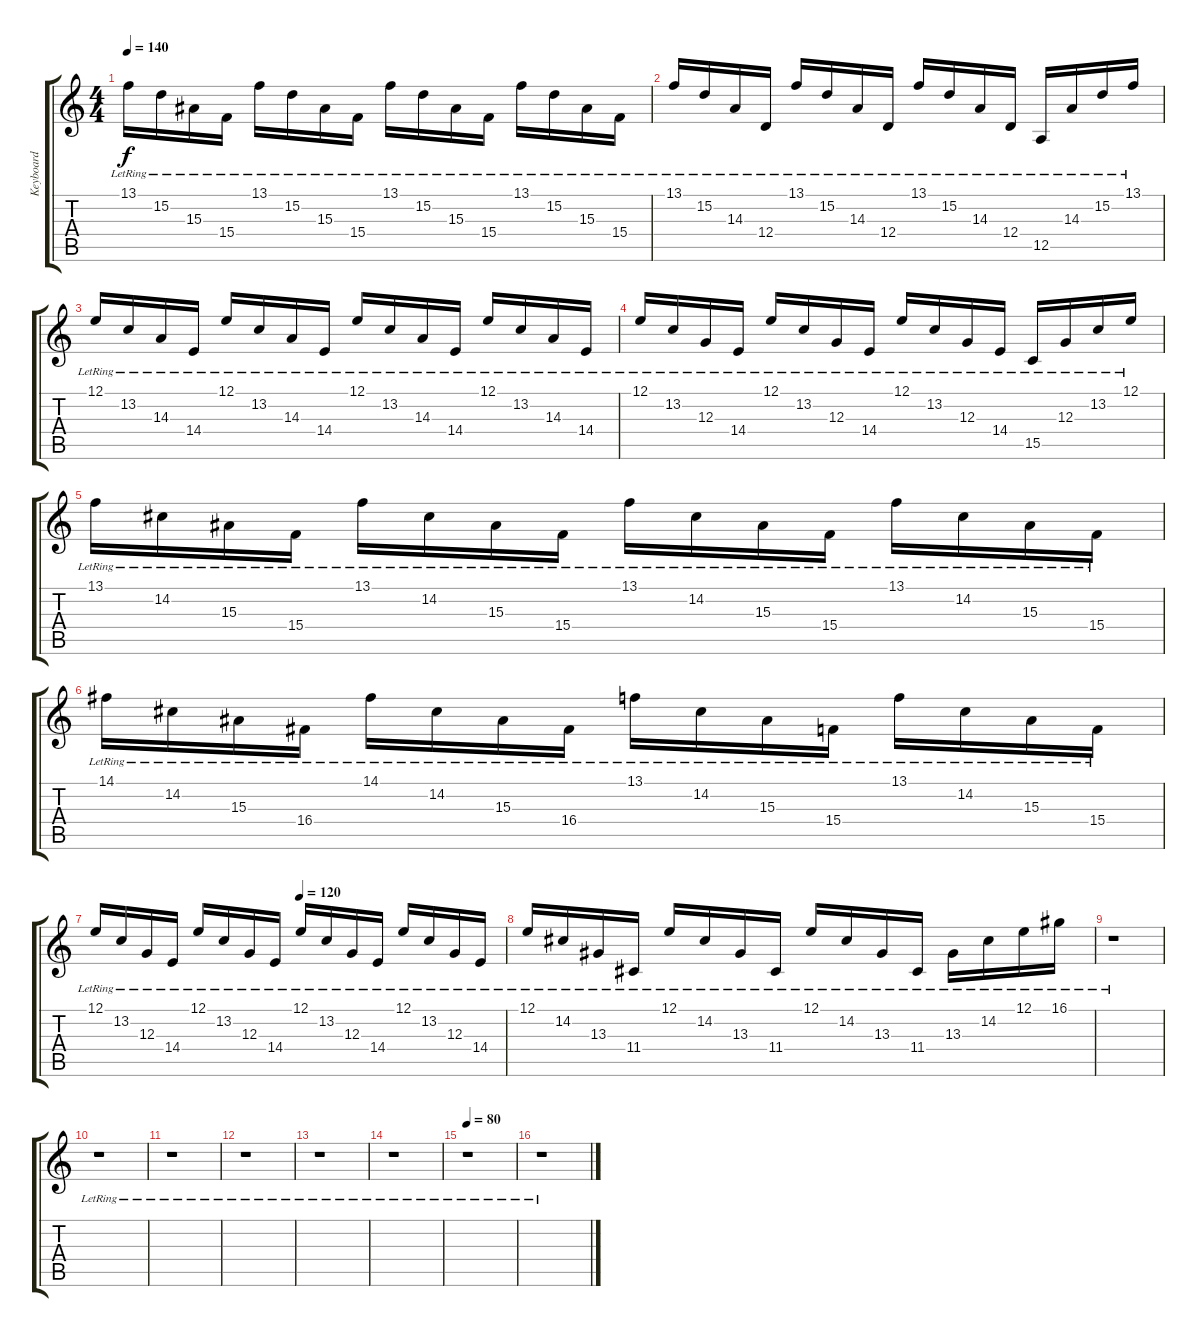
\track ("Keyboard" "Keyboard") {instrument musicbox}
\staff {score tabs}
\tuning (E4 B3 G3 D3 A2 E2) {hide}
\ts (4 4)
\tempo 140
\clef g2
\ks c
13.1{lr}.16{dy f volume 6} 15.2{lr}.16 15.3{lr}.16 15.4{lr}.16 13.1{lr}.16 15.2{lr}.16 15.3{lr}.16 15.4{lr}.16 13.1{lr}.16 15.2{lr}.16 15.3{lr}.16 15.4{lr}.16 13.1{lr}.16 15.2{lr}.16 15.3{lr}.16 15.4{lr}.16 |
13.1{lr}.16 15.2{lr}.16 14.3{lr}.16 12.4{lr}.16 13.1{lr}.16 15.2{lr}.16 14.3{lr}.16 12.4{lr}.16 13.1{lr}.16 15.2{lr}.16 14.3{lr}.16 12.4{lr}.16 12.5{lr}.16 14.3{lr}.16 15.2{lr}.16 13.1{lr}.16 |
12.1{lr}.16{volume 4} 13.2{lr}.16 14.3{lr}.16 14.4{lr}.16 12.1{lr}.16 13.2{lr}.16 14.3{lr}.16 14.4{lr}.16 12.1{lr}.16 13.2{lr}.16 14.3{lr}.16 14.4{lr}.16 12.1{lr}.16 13.2{lr}.16 14.3{lr}.16 14.4{lr}.16 |
12.1{lr}.16 13.2{lr}.16 12.3{lr}.16 14.4{lr}.16 12.1{lr}.16 13.2{lr}.16 12.3{lr}.16 14.4{lr}.16 12.1{lr}.16 13.2{lr}.16 12.3{lr}.16 14.4{lr}.16 15.5{lr}.16 12.3{lr}.16 13.2{lr}.16 12.1{lr}.16 |
13.1{lr}.16{volume 2} 14.2{lr}.16 15.3{lr}.16 15.4{lr}.16 13.1{lr}.16 14.2{lr}.16 15.3{lr}.16 15.4{lr}.16 13.1{lr}.16 14.2{lr}.16 15.3{lr}.16 15.4{lr}.16 13.1{lr}.16 14.2{lr}.16 15.3{lr}.16 15.4{lr}.16 |
14.1{lr}.16 14.2{lr}.16 15.3{lr}.16 16.4{lr}.16 14.1{lr}.16 14.2{lr}.16 15.3{lr}.16 16.4{lr}.16 13.1{lr}.16 14.2{lr}.16 15.3{lr}.16 15.4{lr}.16 13.1{lr}.16 14.2{lr}.16 15.3{lr}.16 15.4{lr}.16 |
\tempo (120 0.5)
12.1{lr}.16{volume 0} 13.2{lr}.16 12.3{lr}.16 14.4{lr}.16 12.1{lr}.16 13.2{lr}.16 12.3{lr}.16 14.4{lr}.16 12.1{lr}.16 13.2{lr}.16 12.3{lr}.16 14.4{lr}.16 12.1{lr}.16 13.2{lr}.16 12.3{lr}.16 14.4{lr}.16 |
12.1{lr}.16 14.2{lr}.16 13.3{lr}.16 11.4{lr}.16 12.1{lr}.16 14.2{lr}.16 13.3{lr}.16 11.4{lr}.16 12.1{lr}.16 14.2{lr}.16 13.3{lr}.16 11.4{lr}.16 13.3{lr}.16 14.2{lr}.16 12.1{lr}.16 16.1{lr}.16 |
r.1 |
r.1 |
r.1 |
r.1 |
r.1 |
r.1 |
\tempo 80
r.1 |
r.1
